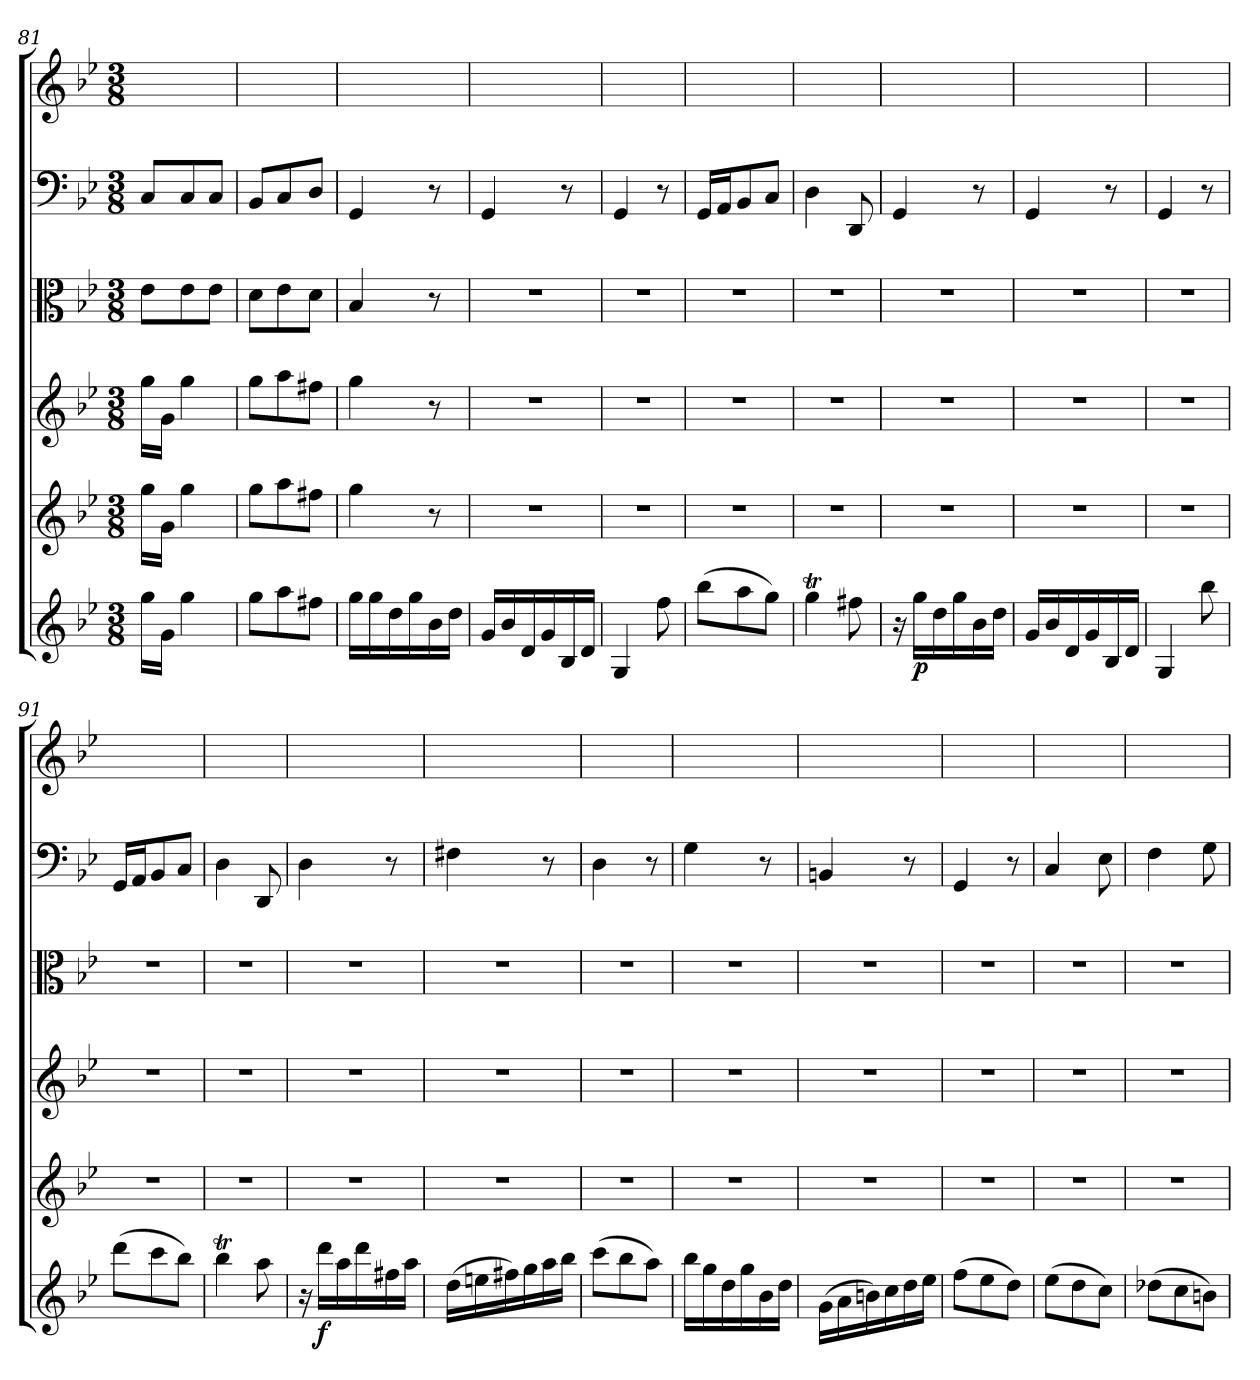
**kern	**dynam	**kern	**kern	**kern	**kern	**kern
*part6	*part6	*part5	*part4	*part3	*part2	*part1
*staff6	*staff6	*staff5	*staff4	*staff3	*staff2	*staff1
*clefG2	*	*clefG2	*clefG2	*clefC3	*clefF4	*clefG2
*k[b-e-]	*	*k[b-e-]	*k[b-e-]	*k[b-e-]	*k[b-e-]	*k[b-e-]
*B-:	*	*B-:	*B-:	*B-:	*B-:	*B-:
*M3/8	*	*M3/8	*M3/8	*M3/8	*M3/8	*M3/8
=81	=81	=81	=81	=81	=81	=81
16gg\LL	.	16gg\LL	16gg\LL	8e-\L	8C/L	4.ryy
16g\JJ	.	16g\JJ	16g\JJ	.	.	.
4gg\	.	4gg\	4gg\	8e-\	8C/	.
.	.	.	.	8e-\J	8C/J	.
=82	=82	=82	=82	=82	=82	=82
8gg\L	.	8gg\L	8gg\L	8d\L	8BB-/L	4.ryy
8aa\	.	8aa\	8aa\	8e-\	8C/	.
8ff#X\J	.	8ff#X\J	8ff#X\J	8d\J	8D/J	.
=83	=83	=83	=83	=83	=83	=83
16gg\LL	.	4gg\	4gg\	4B-/	4GG/	4.ryy
16gg\	.	.	.	.	.	.
16dd\	.	.	.	.	.	.
16gg\	.	.	.	.	.	.
16b-\	.	8r	8r	8r	8r	.
16dd\JJ	.	.	.	.	.	.
=84	=84	=84	=84	=84	=84	=84
16g/LL	.	4.r	4.r	4.r	4GG/	4.ryy
16b-/	.	.	.	.	.	.
16d/	.	.	.	.	.	.
16g/	.	.	.	.	.	.
16B-/	.	.	.	.	8r	.
16d/JJ	.	.	.	.	.	.
=85	=85	=85	=85	=85	=85	=85
4G/	.	4.r	4.r	4.r	4GG/	4.ryy
8ff\	.	.	.	.	8r	.
=86	=86	=86	=86	=86	=86	=86
(8bb-\L	.	4.r	4.r	4.r	16GG/LL	4.ryy
.	.	.	.	.	16AA/J	.
8aa\	.	.	.	.	8BB-/	.
8gg\J)	.	.	.	.	8C/J	.
=87	=87	=87	=87	=87	=87	=87
4ggT\	.	4.r	4.r	4.r	4D\	4.ryy
8ff#X\	.	.	.	.	8DD/	.
=88	=88	=88	=88	=88	=88	=88
16r	.	4.r	4.r	4.r	4GG/	4.ryy
16gg\LL	p	.	.	.	.	.
16dd\	.	.	.	.	.	.
16gg\	.	.	.	.	.	.
16b-\	.	.	.	.	8r	.
16dd\JJ	.	.	.	.	.	.
=89	=89	=89	=89	=89	=89	=89
16g/LL	.	4.r	4.r	4.r	4GG/	4.ryy
16b-/	.	.	.	.	.	.
16d/	.	.	.	.	.	.
16g/	.	.	.	.	.	.
16B-/	.	.	.	.	8r	.
16d/JJ	.	.	.	.	.	.
=90	=90	=90	=90	=90	=90	=90
4G/	.	4.r	4.r	4.r	4GG/	4.ryy
8bb-\	.	.	.	.	8r	.
=91	=91	=91	=91	=91	=91	=91
(8ddd\L	.	4.r	4.r	4.r	16GG/LL	4.ryy
.	.	.	.	.	16AA/J	.
8ccc\	.	.	.	.	8BB-/	.
8bb-\J)	.	.	.	.	8C/J	.
=92	=92	=92	=92	=92	=92	=92
4bb-T\	.	4.r	4.r	4.r	4D\	4.ryy
8aa\	.	.	.	.	8DD/	.
=93	=93	=93	=93	=93	=93	=93
16r	.	4.r	4.r	4.r	4D\	4.ryy
16ddd\LL	f	.	.	.	.	.
16aa\	.	.	.	.	.	.
16ddd\	.	.	.	.	.	.
16ff#X\	.	.	.	.	8r	.
16aa\JJ	.	.	.	.	.	.
=94	=94	=94	=94	=94	=94	=94
(16dd\LL	.	4.r	4.r	4.r	4F#X\	4.ryy
16een\	.	.	.	.	.	.
16ff#X\)	.	.	.	.	.	.
16gg\	.	.	.	.	.	.
16aa\	.	.	.	.	8r	.
16bb-\JJ	.	.	.	.	.	.
=95	=95	=95	=95	=95	=95	=95
(8ccc\L	.	4.r	4.r	4.r	4D\	4.ryy
8bb-\	.	.	.	.	.	.
8aa\J)	.	.	.	.	8r	.
=96	=96	=96	=96	=96	=96	=96
16bb-\LL	.	4.r	4.r	4.r	4G\	4.ryy
16gg\	.	.	.	.	.	.
16dd\	.	.	.	.	.	.
16gg\	.	.	.	.	.	.
16b-\	.	.	.	.	8r	.
16dd\JJ	.	.	.	.	.	.
=97	=97	=97	=97	=97	=97	=97
(16g\LL	.	4.r	4.r	4.r	4BBn/	4.ryy
16a\	.	.	.	.	.	.
16bn\)	.	.	.	.	.	.
16cc\	.	.	.	.	.	.
16dd\	.	.	.	.	8r	.
16ee-\JJ	.	.	.	.	.	.
=98	=98	=98	=98	=98	=98	=98
(8ff\L	.	4.r	4.r	4.r	4GG/	4.ryy
8ee-\	.	.	.	.	.	.
8dd\J)	.	.	.	.	8r	.
=99	=99	=99	=99	=99	=99	=99
(8ee-\L	.	4.r	4.r	4.r	4C/	4.ryy
8dd\	.	.	.	.	.	.
8cc\J)	.	.	.	.	8E-\	.
=100	=100	=100	=100	=100	=100	=100
(8dd-X\L	.	4.r	4.r	4.r	4F\	4.ryy
8cc\	.	.	.	.	.	.
8bn\J)	.	.	.	.	8G\	.
=	=	=	=	=	=	=
*-	*-	*-	*-	*-	*-	*-
